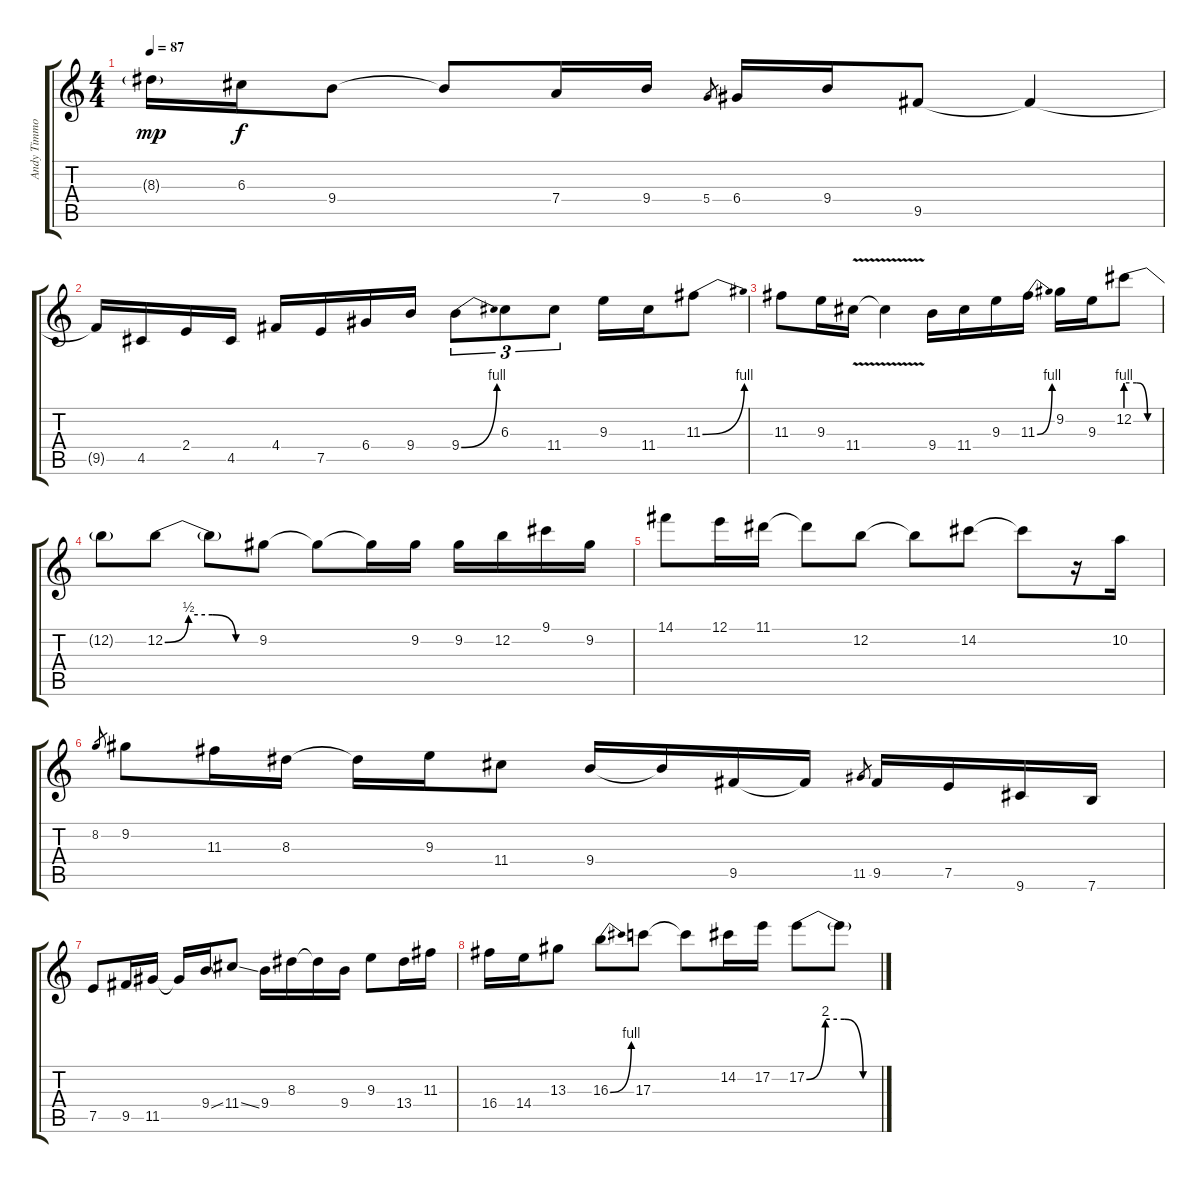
\track ("Andy Timmons - Solo" "Andy Timmo") {instrument electricguitarjazz}
\staff {score tabs}
\tuning (E4 B3 G3 D3 A2 E2) {hide}
\ts (4 4)
\tempo 87
\clef g2
\ks c
8.3{g}.16{dy mp} 6.3.16{dy f} 9.4.8 9.4{t}.8 7.4.16 9.4.16 5.4.8{gr} 6.4.16 9.4.16 9.5.8 9.5{t}.4 |
9.5{t}.16 4.5.16 2.4.16 4.5.16 4.4.16 7.5.16 6.4.16 9.4.16 9.4{be (bend 0 0 60 4)}.8{tu (3 2)} 6.3.8{tu (3 2)} 11.4.8{tu (3 2)} 9.3.16 11.4.16 11.3{be (bend 0 0 60 4)}.8 |
11.3.8 9.3.16 11.4{v}.16 11.4{t}.4 9.4.16 11.4.16 9.3.16 11.3{be (bend 0 0 60 4)}.16 9.2.16 9.3.16 12.2{be (custom 0 4 20 4 40 0 60 0)}.8 |
12.2{t}.8 12.2{be (custom 0 0 15 2 30 2 45 0 60 0)}.8 12.2{t}.8 9.2.8 9.2{t}.8 9.2{t}.16 9.2.16 9.2.16 12.2.16 9.1.16 9.2.16 |
14.1.8 12.1.16 11.1.16 11.1{t}.8 12.2.8 12.2{t}.8 14.2.8 14.2{t}.8 r.16 10.2.16 |
8.2.8{gr} 9.2.8 11.3.16 8.3.16 8.3{t}.16 9.3.16 11.4.8 9.4.16 9.4{t}.16 9.5.16 9.5{t}.16 11.5.8{gr} 9.5.16 7.5.16 9.6.16 7.6.16 |
7.5.8 9.5.16 11.5.16 11.5{t}.16 9.4{ss}.16 11.4{ss}.8 9.4.16 8.3.16 8.3{t}.16 9.4.16 9.3.8 13.4.16 11.3.16 |
16.4.16 14.4.16 13.3.8 16.3{be (bend 0 0 60 4)}.8 17.3.8 17.3{t}.8 14.2.16 17.2.16 17.2{be (custom 0 0 15 8 30 8 45 0 60 0)}.8 17.2{t}.8
